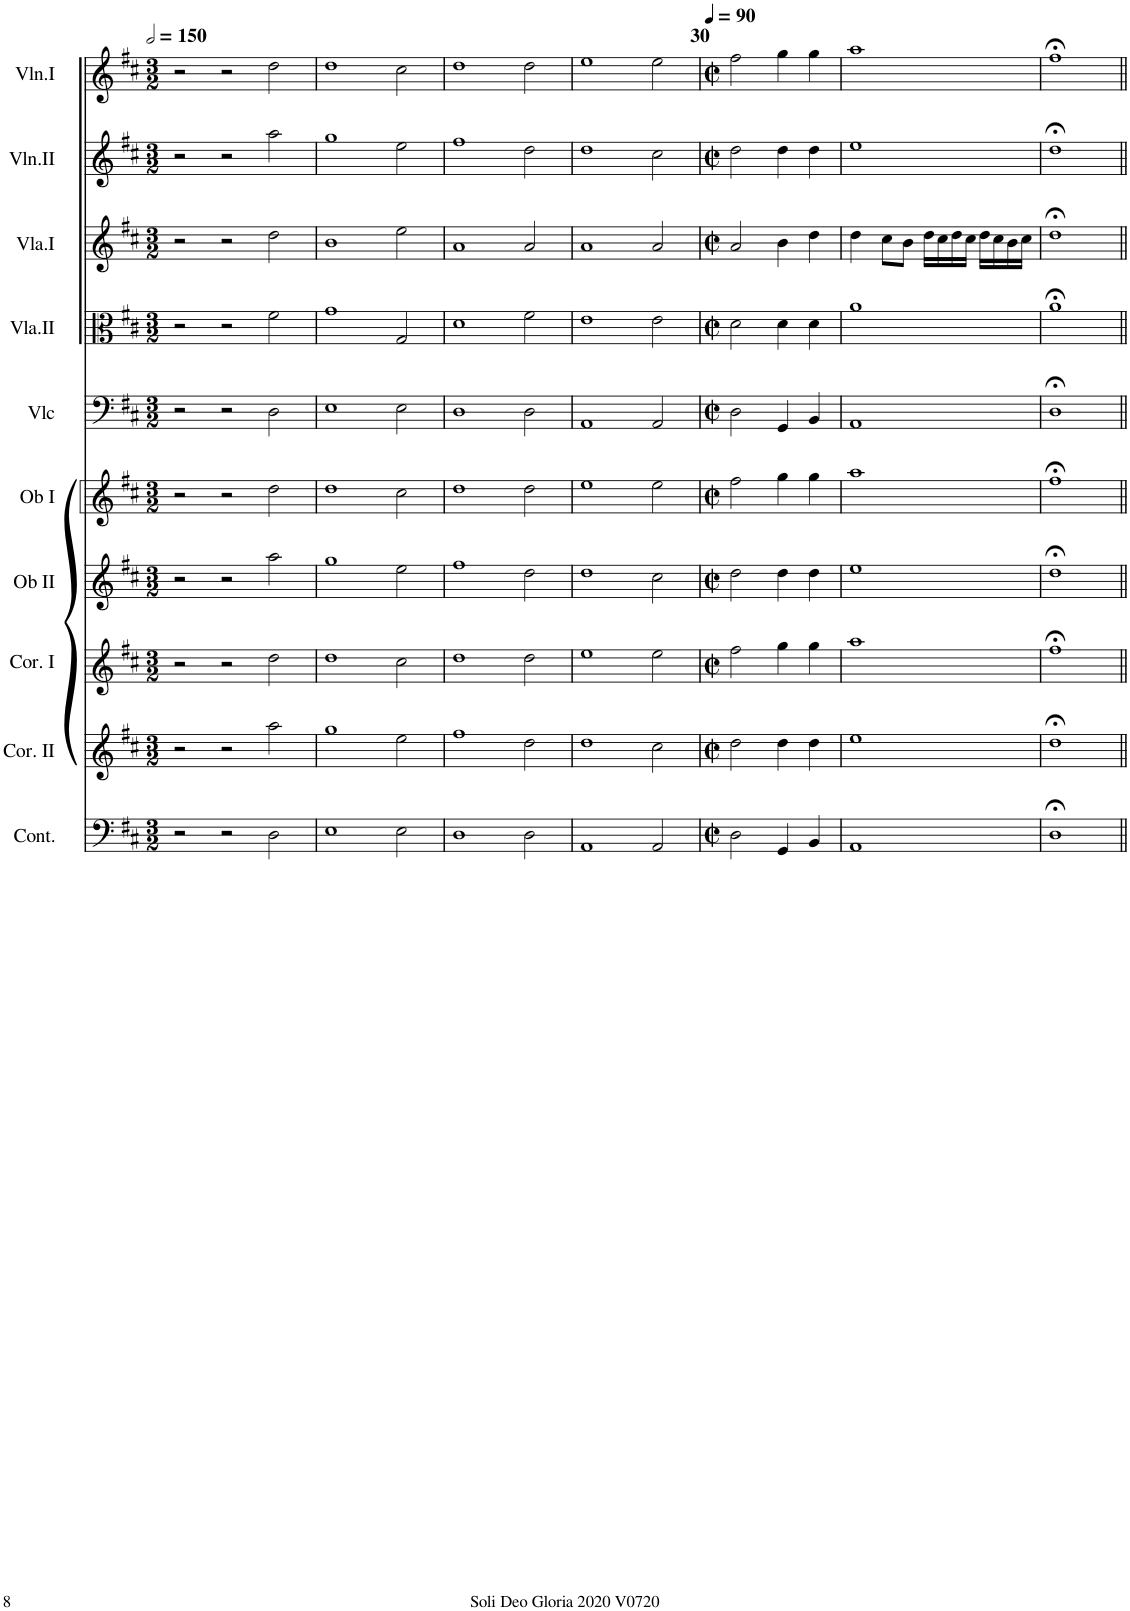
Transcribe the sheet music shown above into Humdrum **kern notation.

**kern	**kern	**kern	**kern	**kern	**kern	**kern	**kern	**kern	**kern	**kern	**kern	**kern	**kern
*part14	*part13	*part12	*part11	*part10	*part9	*part8	*part7	*part6	*part5	*part4	*part3	*part2	*part1
*staff14	*staff13	*staff12	*staff11	*staff10	*staff9	*staff8	*staff7	*staff6	*staff5	*staff4	*staff3	*staff2	*staff1
*I"Continuo	*I"Cornetto II	*I"Cornetto I	*I"Oboe II	*I"Oboe I	*I"Violoncelle	*I"Viola II	*I"Viola I	*I"Violon II	*I"Violon I	*I"Tenor	*I"Alto	*I"Soprano II	*I"Soprano I
*I'Cont.	*I'Cor. II	*I'Cor. I	*I'Ob II	*I'Ob I	*I'Vlc	*I'Vla.II	*I'Vla.I	*I'Vln.II	*I'Vln.I	*	*I'A.	*I'S.II	*I'S.I
!!LO:PB:g=z
*clefF4	*clefG2	*clefG2	*clefG2	*clefG2	*clefF4	*clefC3	*clefG2	*clefG2	*clefG2	*clefGv2	*clefG2	*clefG2	*clefG2
*k[f#c#]	*k[f#c#]	*k[f#c#]	*k[f#c#]	*k[f#c#]	*k[f#c#]	*k[f#c#]	*k[f#c#]	*k[f#c#]	*k[f#c#]	*k[f#c#]	*k[f#c#]	*k[f#c#]	*k[f#c#]
*M3/2	*M3/2	*M3/2	*M3/2	*M3/2	*M3/2	*M3/2	*M3/2	*M3/2	*M3/2	*M3/2	*M3/2	*M3/2	*M3/2
*MM300	*MM300	*MM300	*MM300	*MM300	*MM300	*MM300	*MM300	*MM300	*MM300	*MM300	*MM300	*MM300	*MM300
=26	=26	=26	=26	=26	=26	=26	=26	=26	=26	=26	=26	=26	=26
2r	2r	2r	2r	2r	2r	2r	2r	2r	2r	1.r	1.r	1.r	1.r
2r	2r	2r	2r	2r	2r	2r	2r	2r	2r	.	.	.	.
2D\	2aa\	2dd\	2aa\	2dd\	2D\	2f#\	2dd\	2aa\	2dd\	.	.	.	.
=27	=27	=27	=27	=27	=27	=27	=27	=27	=27	=27	=27	=27	=27
1E	1gg	1dd	1gg	1dd	1E	1g	1b	1gg	1dd	1.r	1.r	1.r	1.r
2E\	2ee\	2cc#\	2ee\	2cc#\	2E\	2G/	2ee\	2ee\	2cc#\	.	.	.	.
=28	=28	=28	=28	=28	=28	=28	=28	=28	=28	=28	=28	=28	=28
1D	1ff#	1dd	1ff#	1dd	1D	1d	1a	1ff#	1dd	1.r	1.r	1.r	1.r
2D\	2dd\	2dd\	2dd\	2dd\	2D\	2f#\	2a/	2dd\	2dd\	.	.	.	.
=29	=29	=29	=29	=29	=29	=29	=29	=29	=29	=29	=29	=29	=29
1AA	1dd	1ee	1dd	1ee	1AA	1e	1a	1dd	1ee	1.r	1.r	1.r	1.r
2AA/	2cc#\	2ee\	2cc#\	2ee\	2AA/	2e\	2a/	2cc#\	2ee\	.	.	.	.
=30	=30	=30	=30	=30	=30	=30	=30	=30	=30	=30	=30	=30	=30
*M2/2	*M2/2	*M2/2	*M2/2	*M2/2	*M2/2	*M2/2	*M2/2	*M2/2	*M2/2	*M2/2	*M2/2	*M2/2	*M2/2
*met(c|)	*met(c|)	*met(c|)	*met(c|)	*met(c|)	*met(c|)	*met(c|)	*met(c|)	*met(c|)	*met(c|)	*met(c|)	*met(c|)	*met(c|)	*met(c|)
*	*	*	*	*	*	*	*	*	*	*	*	*	*MM90
2D\	2dd\	2ff#\	2dd\	2ff#\	2D\	2d\	2a/	2dd\	2ff#\	1r	1r	1r	1r
4GG/	4dd\	4gg\	4dd\	4gg\	4GG/	4d\	4b\	4dd\	4gg\	.	.	.	.
4BB/	4dd\	4gg\	4dd\	4gg\	4BB/	4d\	4dd\	4dd\	4gg\	.	.	.	.
=31	=31	=31	=31	=31	=31	=31	=31	=31	=31	=31	=31	=31	=31
1AA	1ee	1aa	1ee	1aa	1AA	1a	4dd\	1ee	1aa	1r	1r	1r	1r
.	.	.	.	.	.	.	8cc#\L	.	.	.	.	.	.
.	.	.	.	.	.	.	8b\J	.	.	.	.	.	.
.	.	.	.	.	.	.	16dd\LL	.	.	.	.	.	.
.	.	.	.	.	.	.	16cc#\	.	.	.	.	.	.
.	.	.	.	.	.	.	16dd\	.	.	.	.	.	.
.	.	.	.	.	.	.	16cc#\JJ	.	.	.	.	.	.
.	.	.	.	.	.	.	16dd\LL	.	.	.	.	.	.
.	.	.	.	.	.	.	16cc#\	.	.	.	.	.	.
.	.	.	.	.	.	.	16b\	.	.	.	.	.	.
.	.	.	.	.	.	.	16cc#\JJ	.	.	.	.	.	.
=32	=32	=32	=32	=32	=32	=32	=32	=32	=32	=32	=32	=32	=32
1D;<	1dd;<	1ff#;<	1dd;<	1ff#;<	1D;<	1a;<	1dd;<	1dd;<	1ff#;<	1r;<	1r;<	1r;<	1r;<
=||	=||	=||	=||	=||	=||	=||	=||	=||	=||	=||	=||	=||	=||
*-	*-	*-	*-	*-	*-	*-	*-	*-	*-	*-	*-	*-	*-
